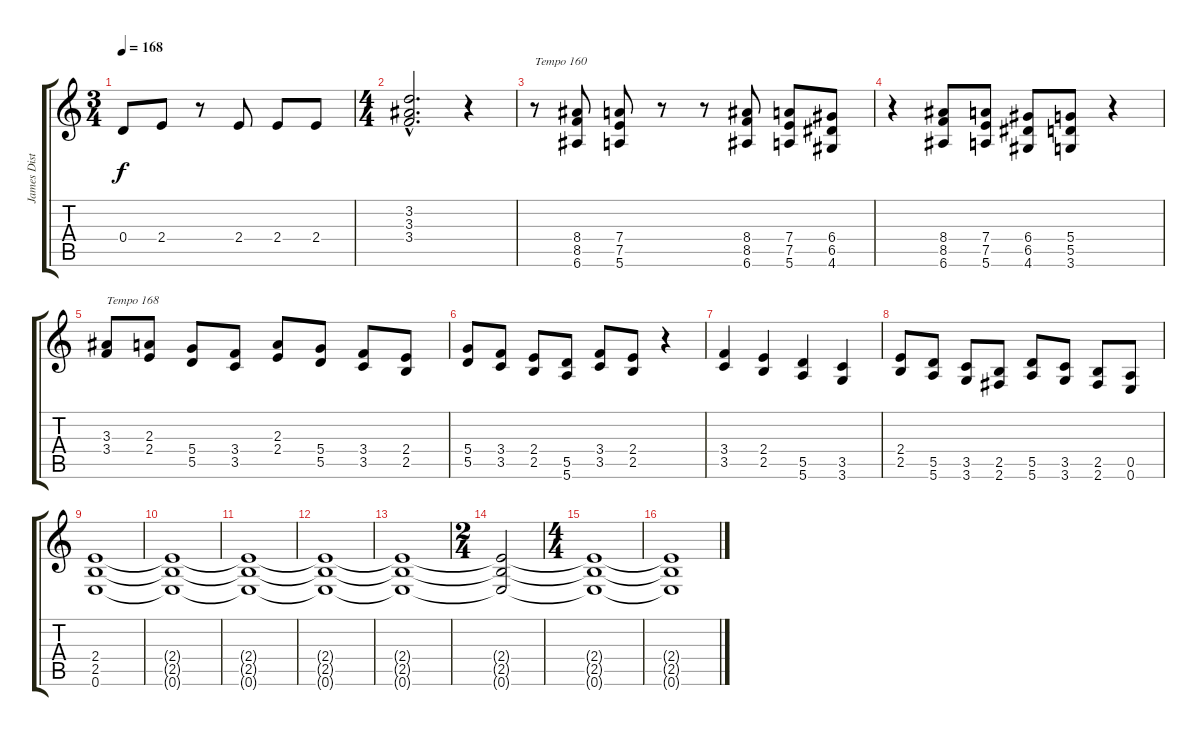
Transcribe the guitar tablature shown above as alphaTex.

\track ("James Distortion" "James Dist") {instrument distortionguitar}
\staff {score tabs}
\tuning (E4 B3 G3 D3 A2 E2) {hide}
\ts (3 4)
\tempo 168
\clef g2
\ks c
0.4.8{dy f} 2.4.8 r.8 2.4.8 2.4.8 2.4.8 |
\ts (4 4)
(3.2{hac} 3.3{hac} 3.4{hac}).2{d} r.4 |
r.8{txt "Tempo 160"} (8.4 8.5 6.6).8 (7.4 7.5 5.6).8 r.8 r.8 (8.4 8.5 6.6).8 (7.4 7.5 5.6).8 (6.4 6.5 4.6).8 |
r.4 (8.4 8.5 6.6).8 (7.4 7.5 5.6).8 (6.4 6.5 4.6).8 (5.4 5.5 3.6).8 r.4 |
(3.3 3.4).8{txt "Tempo 168"} (2.3 2.4).8 (5.4 5.5).8 (3.4 3.5).8 (2.3 2.4).8 (5.4 5.5).8 (3.4 3.5).8 (2.4 2.5).8 |
(5.4 5.5).8 (3.4 3.5).8 (2.4 2.5).8 (5.5 5.6).8 (3.4 3.5).8 (2.4 2.5).8 r.4 |
(3.4 3.5).4 (2.4 2.5).4 (5.5 5.6).4 (3.5 3.6).4 |
(2.4 2.5).8 (5.5 5.6).8 (3.5 3.6).8 (2.5 2.6).8 (5.5 5.6).8 (3.5 3.6).8 (2.5 2.6).8 (0.5 0.6).8 |
(2.4 2.5 0.6).1 |
(2.4{t} 2.5{t} 0.6{t}).1 |
(2.4{t} 2.5{t} 0.6{t}).1 |
(2.4{t} 2.5{t} 0.6{t}).1 |
(2.4{t} 2.5{t} 0.6{t}).1 |
\ts (2 4)
(2.4{t} 2.5{t} 0.6{t}).2 |
\ts (4 4)
(2.4{t} 2.5{t} 0.6{t}).1 |
(2.4{t} 2.5{t} 0.6{t}).1
